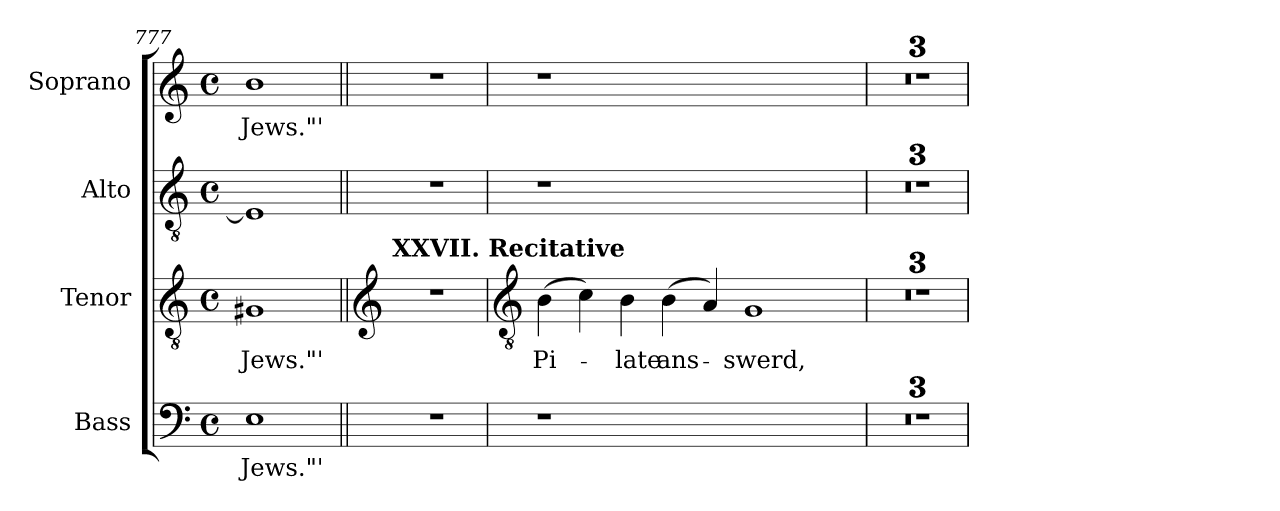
**kern	**text	**kern	**text	**kern	**kern	**text
*part4	*part4	*part3	*part3	*part2	*part1	*part1
*staff4	*staff4	*staff3	*staff3	*staff2	*staff1	*staff1
*I"Bass	*	*I"Tenor	*	*I"Alto	*I"Soprano	*
*clefF4	*	*clefGv2	*	*clefGv2	*clefG2	*
*	*	*ITrd7c12	*	*ITrd7c12	*	*
*k[]	*	*k[]	*	*k[]	*k[]	*
*C:	*	*C:	*	*C:	*C:	*
*M4/4	*	*M4/4	*	*M4/4	*M4/4	*
*met(c)	*	*met(c)	*	*met(c)	*met(c)	*
=777	=777	=777	=777	=777	=777	=777
!	!LO:LY:b:color=#000000	!	!	!	!	!
!	!	!	!LO:LY:b:color=#000000	!	!	!
!	!	!	!	!	!	!LO:LY:b:color=#000000
1Ei	Jews."'	1GG#Xi	Jews."'	1EEi]	1bi	Jews."'
!!LO:PB:g=z
=778||	=778||	=778||	=778||	=778||	=778||	=778||
*	*	*stria0	*	*	*	*
*	*	*clefG2	*	*	*	*
!	!	!LO:TX:a:B:t=XXVII. Recitative	!	!	!	!
1r	.	1r	.	1r	1r	.
=779	=779	=779	=779	=779	=779	=779
*	*	*clefGv2	*	*	*	*
!LO:N:vis=1	!	!	!	!	!	!
!	!	!	!LO:LY:b:color=#000000	!LO:N:vis=1	!LO:N:vis=1	!
1r	.	(4BBi\	Pi-	1r	1r	.
.	.	4Ci\)	.	.	.	.
!	!	!	!LO:LY:b:color=#000000	!	!	!
.	.	4BBi\	-late	.	.	.
!	!	!	!LO:LY:b:color=#000000	!	!	!
.	.	(4BBi\	ans-	.	.	.
1ryy	.	4AAi/)	.	1ryy	1ryy	.
!	!	!	!LO:LY:b:color=#000000	!	!	!
.	.	1GGi	-swerd,	.	.	.
4ryy	.	.	.	4ryy	4ryy	.
=780	=780	=780	=780	=780	=780	=780
*	*	*stria0	*	*	*	*
1r	.	1r	.	1r	1r	.
=781	=781	=781	=781	=781	=781	=781
1r	.	1r	.	1r	1r	.
=782	=782	=782	=782	=782	=782	=782
1r	.	1r	.	1r	1r	.
=	=	=	=	=	=	=
*-	*-	*-	*-	*-	*-	*-
